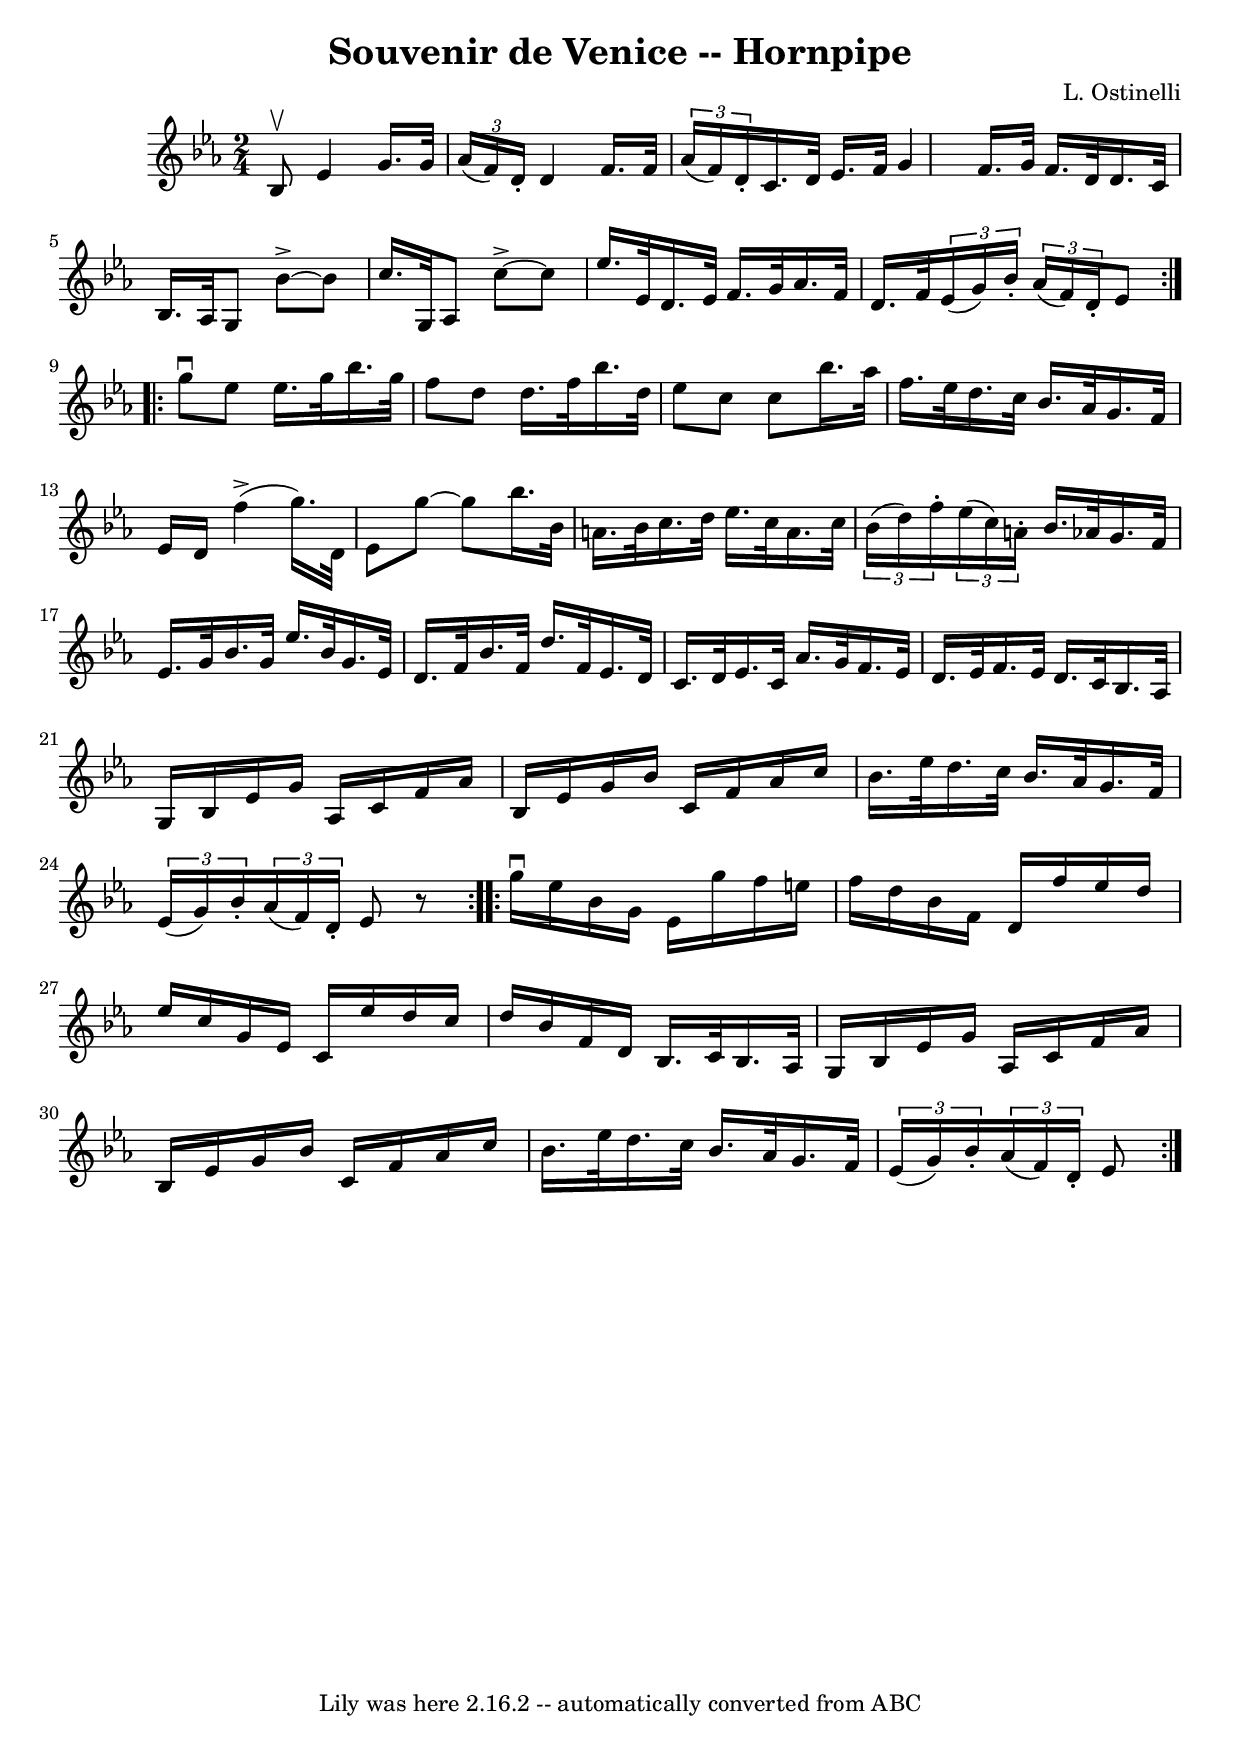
\version "2.16.2"
\include "Mammoth.ily"
\header {
  %% book = "Cole's 1000 Fiddle Tunes"
  composer = "L. Ostinelli"
  crossRefNumber = "1"
  footnotes = ""
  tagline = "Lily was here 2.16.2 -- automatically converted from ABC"
  title = "Souvenir de Venice -- Hornpipe"

}
voicedefault =  {



  \repeat volta 2 {

    \time 2/4 
    \key ees \major bes8^\upbow |
    ees'4 g'16. g'32    
    \times 2/3 { aes'16 (f'16) d'16-. 
	       } |
    d'4 f'16. f'32  
    \times 2/3 { aes'16 (f'16) d'16-. 
	       } |
    c'16. d'32    
    ees'16. f'32 g'4  |
    f'16. g'32 f'16. d'32 d'16.    
    c'32 bes16. aes32  |
    g8 bes'8^\accent  ~ bes'8    
    c''16. g32  |
    aes8 c''8^\accent  ~ c''8 ees''16.    
    ees'32  |
    d'16. ees'32 f'16. g'32 aes'16. f'32    
    d'16. f'32  |
    \times 2/3 { ees'16 (g'16) bes'16-. 
	       }   
    \times 2/3 { aes'16 (f'16) d'16-. 
	       } ees'8  
  }     
  \repeat volta 2 {
    
    g''8^\downbow ees''8 ees''16. g''32 bes''16. g''32  |
    
    f''8 d''8 d''16. f''32 bes''16. d''32  |
    ees''8 c''8 
    c''8 bes''16. aes''32  |
    f''16. ees''32 d''16.    
    c''32 bes'16. aes'32 g'16. f'32  |
    ees'16 d'16      
    f''4 (^\accent g''16.) d'32  |
    ees'8 g''8   ~ g''8    
    bes''16. bes'32  |
    a'16. bes'32 c''16. d''32 ees''16.   
    c''32 a'16. c''32  |
    \times 2/3 { bes'16 (d''16)   
		 f''16-. 
	       }   \times 2/3 { ees''16 (c''16) a'16-. 
			      } bes'16.    
    aes'!32 g'16. f'32  |
    ees'16. g'32 bes'16. g'32    
    ees''16. bes'32 g'16. ees'32  |
    d'16. f'32 bes'16.    
    f'32 d''16. f'32 ees'16. d'32  |
    c'16. d'32 ees'16.  
    c'32 aes'16. g'32 f'16. ees'32  |
    d'16. ees'32    
    f'16. ees'32 d'16. c'32 bes16. aes32  |
    g16 bes16    
    ees'16 g'16 aes16 c'16 f'16 aes'16  |
    bes16 ees'16 
    g'16 bes'16 c'16 f'16 aes'16 c''16  |
    bes'16.    
    ees''32 d''16. c''32 bes'16. aes'32 g'16. f'32  |
    
    \times 2/3 { ees'16 (g'16) bes'16-. 
	       }   \times 2/3 { aes'16 (
				f'16) d'16-. 
			      } ees'8    r8 
  }     
  \repeat volta 2 {
    g''16^\downbow   
    ees''16 bes'16 g'16 ees'16 g''16 f''16 e''16  |
    
    f''16 d''16 bes'16 f'16 d'16 f''16 ees''16 d''16  |
    
    ees''16 c''16 g'16 ees'16 c'16 ees''16 d''16 c''16  
    |
    d''16 bes'16 f'16 d'16 bes16. c'32 bes16. aes32 
    |
    g16 bes16 ees'16 g'16 aes16 c'16 f'16 aes'16 
    |
    bes16 ees'16 g'16 bes'16 c'16 f'16 aes'16    
    c''16  |
    bes'16. ees''32 d''16. c''32 bes'16. aes'32  
    g'16. f'32  |
    \times 2/3 { ees'16 (g'16) bes'16-. 
	       }   
    \times 2/3 { aes'16 (f'16) d'16-. 
	       } ees'8  
  }   

}

\score{
  <<

    \context Staff="default"
    {
      \voicedefault 
      
    }

  >>
  \layout {
    
  }
  \midi {
  }

}
